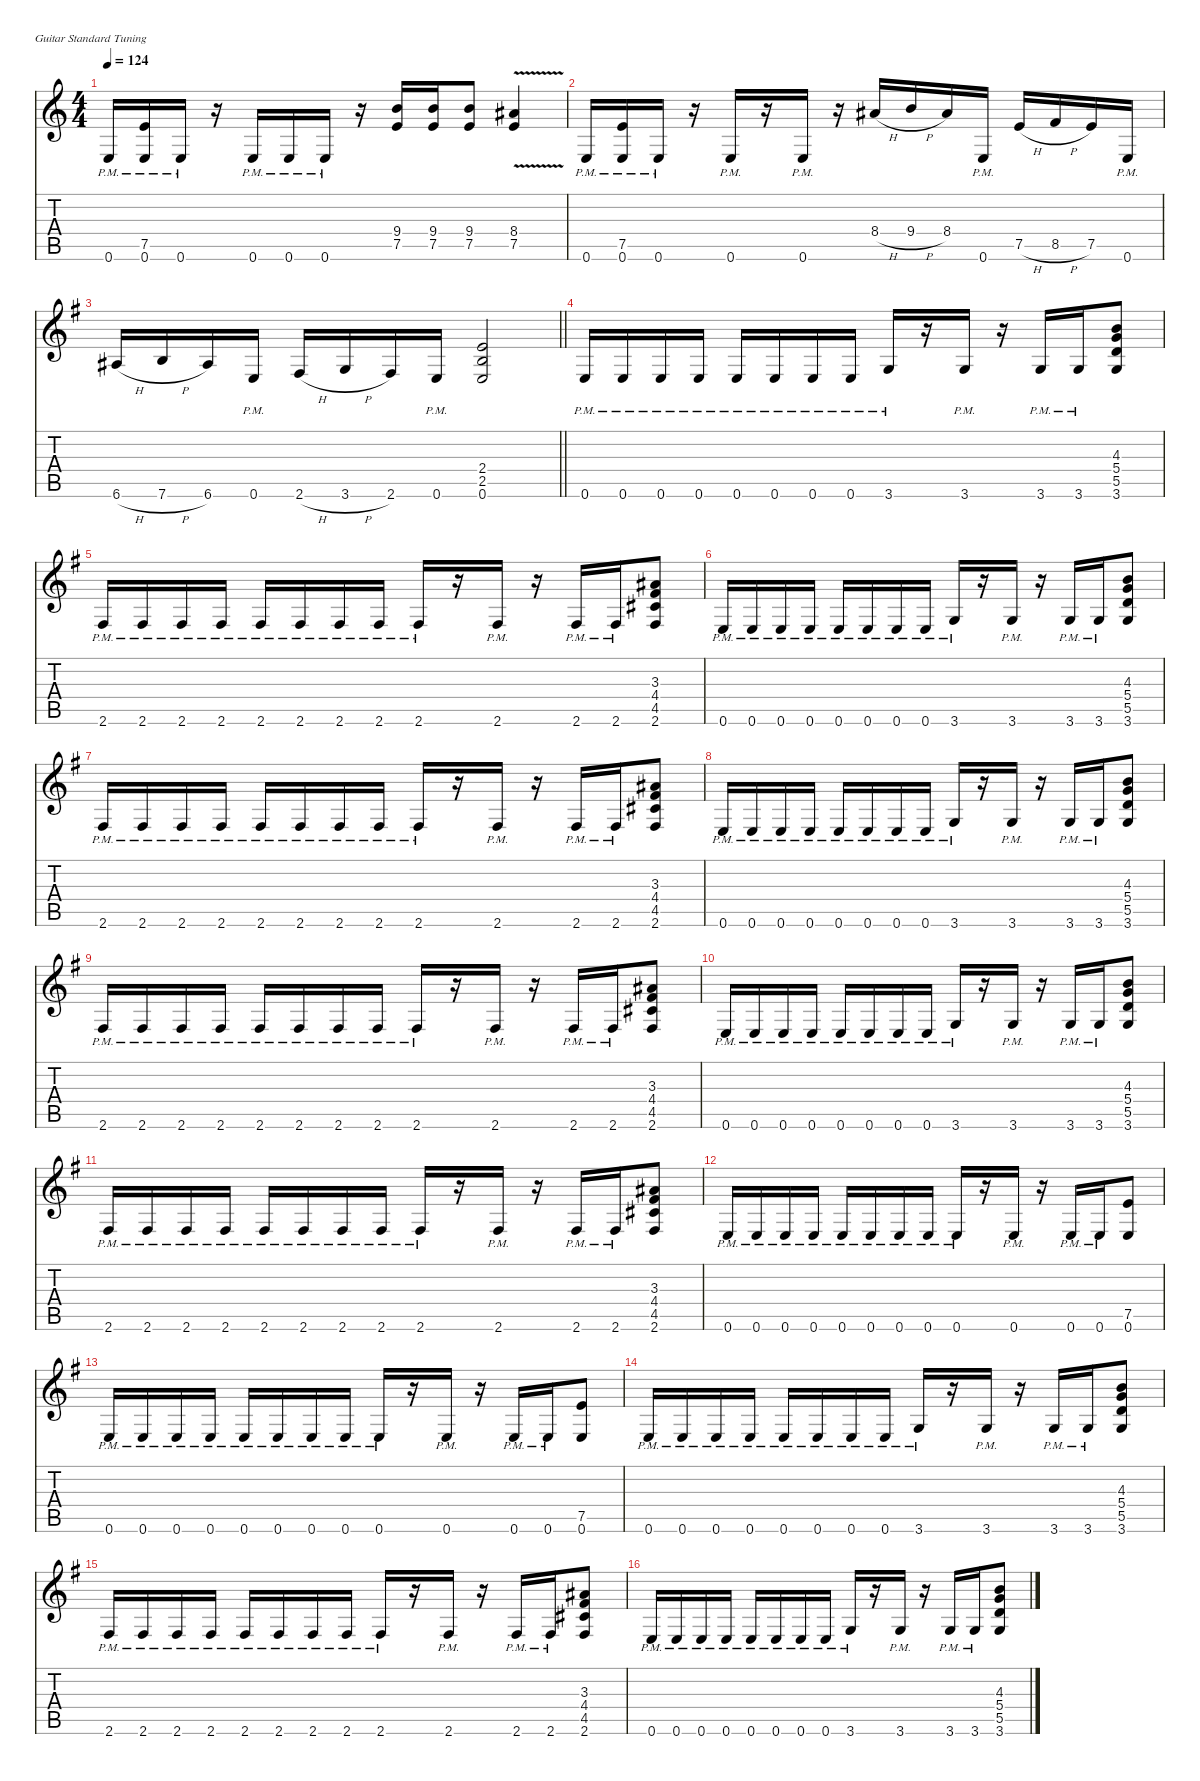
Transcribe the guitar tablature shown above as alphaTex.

\defaultSystemsLayout 4
\hideDynamics
\bracketExtendMode nobrackets
\singleTrackTrackNamePolicy hidden
\multiTrackTrackNamePolicy hidden
\otherSystemsTrackNameOrientation horizontal
\track ("Dist Gtr 1" "dist.guit.") {mute instrument distortionguitar}
\staff {score tabs}
\tuning (E4 B3 G3 D3 A2 E2)
\ts (4 4)
\tempo 124
\clef g2
\ks c
0.6{pm}.16{dy f beam Up} (7.5{pm} 0.6{pm}).16{beam Up} 0.6{pm}.16{beam Up} r.16{beam Up} 0.6{pm}.16{beam Up} 0.6{pm}.16{beam Up} 0.6{pm}.16{beam Up} r.16{beam Up} (9.4 7.5).16{beam Up} (9.4 7.5).16{beam Up} (9.4 7.5).8{beam Up} (8.4{v acc #} 7.5).4{beam Up} |
0.6{pm}.16{beam Up} (7.5{pm} 0.6{pm}).16{beam Up} 0.6{pm}.16{beam Up} r.16{beam Up} 0.6{pm}.16{beam Up} r.16{beam Up} 0.6{pm}.16{beam Up} r.16{beam Up} 8.4{h acc #}.16{beam Up} 9.4{h}.16{beam Up} 8.4{acc #}.16{beam Up} 0.6{pm}.16{beam Up} 7.5{h}.16{beam Up} 8.5{h}.16{beam Up} 7.5.16{beam Up} 0.6{pm}.16{beam Up} |
\barLineRight lightlight
\ks g
6.6{h acc #}.16{beam Up} 7.6{h acc forcenatural}.16{beam Up} 6.6{acc #}.16{beam Up} 0.6{pm acc forcenatural}.16{beam Up} 2.6{h acc #}.16{beam Up} 3.6{h acc forcenatural}.16{beam Up} 2.6{acc #}.16{beam Up} 0.6{pm acc forcenatural}.16{beam Up} (2.4{acc forcenatural} 2.5{acc forcenatural} 0.6{acc forcenatural}).2{beam Up} |
0.6{pm acc forcenatural}.16{beam Up} 0.6{pm acc forcenatural}.16{beam Up} 0.6{pm acc forcenatural}.16{beam Up} 0.6{pm acc forcenatural}.16{beam Up} 0.6{pm acc forcenatural}.16{beam Up} 0.6{pm acc forcenatural}.16{beam Up} 0.6{pm acc forcenatural}.16{beam Up} 0.6{pm acc forcenatural}.16{beam Up} 3.6{pm acc forcenatural}.16{beam Up} r.16{beam Up} 3.6{pm acc forcenatural}.16{beam Up} r.16{beam Up} 3.6{pm acc forcenatural}.16{beam Up} 3.6{pm acc forcenatural}.16{beam Up} (4.3{acc forcenatural} 5.4{acc forcenatural} 5.5{acc forcenatural} 3.6{acc forcenatural}).8{beam Up} |
2.6{pm acc #}.16{beam Up} 2.6{pm acc #}.16{beam Up} 2.6{pm acc #}.16{beam Up} 2.6{pm acc #}.16{beam Up} 2.6{pm acc #}.16{beam Up} 2.6{pm acc #}.16{beam Up} 2.6{pm acc #}.16{beam Up} 2.6{pm acc #}.16{beam Up} 2.6{pm acc #}.16{beam Up} r.16{beam Up} 2.6{pm acc #}.16{beam Up} r.16{beam Up} 2.6{pm acc #}.16{beam Up} 2.6{pm acc #}.16{beam Up} (3.3{acc #} 4.4{acc #} 4.5{acc #} 2.6{acc #}).8{beam Up} |
0.6{pm acc forcenatural}.16{beam Up} 0.6{pm acc forcenatural}.16{beam Up} 0.6{pm acc forcenatural}.16{beam Up} 0.6{pm acc forcenatural}.16{beam Up} 0.6{pm acc forcenatural}.16{beam Up} 0.6{pm acc forcenatural}.16{beam Up} 0.6{pm acc forcenatural}.16{beam Up} 0.6{pm acc forcenatural}.16{beam Up} 3.6{pm acc forcenatural}.16{beam Up} r.16{beam Up} 3.6{pm acc forcenatural}.16{beam Up} r.16{beam Up} 3.6{pm acc forcenatural}.16{beam Up} 3.6{pm acc forcenatural}.16{beam Up} (4.3{acc forcenatural} 5.4{acc forcenatural} 5.5{acc forcenatural} 3.6{acc forcenatural}).8{beam Up} |
2.6{pm acc #}.16{beam Up} 2.6{pm acc #}.16{beam Up} 2.6{pm acc #}.16{beam Up} 2.6{pm acc #}.16{beam Up} 2.6{pm acc #}.16{beam Up} 2.6{pm acc #}.16{beam Up} 2.6{pm acc #}.16{beam Up} 2.6{pm acc #}.16{beam Up} 2.6{pm acc #}.16{beam Up} r.16{beam Up} 2.6{pm acc #}.16{beam Up} r.16{beam Up} 2.6{pm acc #}.16{beam Up} 2.6{pm acc #}.16{beam Up} (3.3{acc #} 4.4{acc #} 4.5{acc #} 2.6{acc #}).8{beam Up} |
0.6{pm acc forcenatural}.16{beam Up} 0.6{pm acc forcenatural}.16{beam Up} 0.6{pm acc forcenatural}.16{beam Up} 0.6{pm acc forcenatural}.16{beam Up} 0.6{pm acc forcenatural}.16{beam Up} 0.6{pm acc forcenatural}.16{beam Up} 0.6{pm acc forcenatural}.16{beam Up} 0.6{pm acc forcenatural}.16{beam Up} 3.6{pm acc forcenatural}.16{beam Up} r.16{beam Up} 3.6{pm acc forcenatural}.16{beam Up} r.16{beam Up} 3.6{pm acc forcenatural}.16{beam Up} 3.6{pm acc forcenatural}.16{beam Up} (4.3{acc forcenatural} 5.4{acc forcenatural} 5.5{acc forcenatural} 3.6{acc forcenatural}).8{beam Up} |
2.6{pm acc #}.16{beam Up} 2.6{pm acc #}.16{beam Up} 2.6{pm acc #}.16{beam Up} 2.6{pm acc #}.16{beam Up} 2.6{pm acc #}.16{beam Up} 2.6{pm acc #}.16{beam Up} 2.6{pm acc #}.16{beam Up} 2.6{pm acc #}.16{beam Up} 2.6{pm acc #}.16{beam Up} r.16{beam Up} 2.6{pm acc #}.16{beam Up} r.16{beam Up} 2.6{pm acc #}.16{beam Up} 2.6{pm acc #}.16{beam Up} (3.3{acc #} 4.4{acc #} 4.5{acc #} 2.6{acc #}).8{beam Up} |
0.6{pm acc forcenatural}.16{beam Up} 0.6{pm acc forcenatural}.16{beam Up} 0.6{pm acc forcenatural}.16{beam Up} 0.6{pm acc forcenatural}.16{beam Up} 0.6{pm acc forcenatural}.16{beam Up} 0.6{pm acc forcenatural}.16{beam Up} 0.6{pm acc forcenatural}.16{beam Up} 0.6{pm acc forcenatural}.16{beam Up} 3.6{pm acc forcenatural}.16{beam Up} r.16{beam Up} 3.6{pm acc forcenatural}.16{beam Up} r.16{beam Up} 3.6{pm acc forcenatural}.16{beam Up} 3.6{pm acc forcenatural}.16{beam Up} (4.3{acc forcenatural} 5.4{acc forcenatural} 5.5{acc forcenatural} 3.6{acc forcenatural}).8{beam Up} |
2.6{pm acc #}.16{beam Up} 2.6{pm acc #}.16{beam Up} 2.6{pm acc #}.16{beam Up} 2.6{pm acc #}.16{beam Up} 2.6{pm acc #}.16{beam Up} 2.6{pm acc #}.16{beam Up} 2.6{pm acc #}.16{beam Up} 2.6{pm acc #}.16{beam Up} 2.6{pm acc #}.16{beam Up} r.16{beam Up} 2.6{pm acc #}.16{beam Up} r.16{beam Up} 2.6{pm acc #}.16{beam Up} 2.6{pm acc #}.16{beam Up} (3.3{acc #} 4.4{acc #} 4.5{acc #} 2.6{acc #}).8{beam Up} |
0.6{pm acc forcenatural}.16{beam Up} 0.6{pm acc forcenatural}.16{beam Up} 0.6{pm acc forcenatural}.16{beam Up} 0.6{pm acc forcenatural}.16{beam Up} 0.6{pm acc forcenatural}.16{beam Up} 0.6{pm acc forcenatural}.16{beam Up} 0.6{pm acc forcenatural}.16{beam Up} 0.6{pm acc forcenatural}.16{beam Up} 0.6{pm acc forcenatural}.16{beam Up} r.16{beam Up} 0.6{pm acc forcenatural}.16{beam Up} r.16{beam Up} 0.6{pm acc forcenatural}.16{beam Up} 0.6{pm acc forcenatural}.16{beam Up} (7.5{acc forcenatural} 0.6{acc forcenatural}).8{beam Up} |
0.6{pm acc forcenatural}.16{beam Up} 0.6{pm acc forcenatural}.16{beam Up} 0.6{pm acc forcenatural}.16{beam Up} 0.6{pm acc forcenatural}.16{beam Up} 0.6{pm acc forcenatural}.16{beam Up} 0.6{pm acc forcenatural}.16{beam Up} 0.6{pm acc forcenatural}.16{beam Up} 0.6{pm acc forcenatural}.16{beam Up} 0.6{pm acc forcenatural}.16{beam Up} r.16{beam Up} 0.6{pm acc forcenatural}.16{beam Up} r.16{beam Up} 0.6{pm acc forcenatural}.16{beam Up} 0.6{pm acc forcenatural}.16{beam Up} (7.5{acc forcenatural} 0.6{acc forcenatural}).8{beam Up} |
0.6{pm acc forcenatural}.16{beam Up} 0.6{pm acc forcenatural}.16{beam Up} 0.6{pm acc forcenatural}.16{beam Up} 0.6{pm acc forcenatural}.16{beam Up} 0.6{pm acc forcenatural}.16{beam Up} 0.6{pm acc forcenatural}.16{beam Up} 0.6{pm acc forcenatural}.16{beam Up} 0.6{pm acc forcenatural}.16{beam Up} 3.6{pm acc forcenatural}.16{beam Up} r.16{beam Up} 3.6{pm acc forcenatural}.16{beam Up} r.16{beam Up} 3.6{pm acc forcenatural}.16{beam Up} 3.6{pm acc forcenatural}.16{beam Up} (4.3{acc forcenatural} 5.4{acc forcenatural} 5.5{acc forcenatural} 3.6{acc forcenatural}).8{beam Up} |
2.6{pm acc #}.16{beam Up} 2.6{pm acc #}.16{beam Up} 2.6{pm acc #}.16{beam Up} 2.6{pm acc #}.16{beam Up} 2.6{pm acc #}.16{beam Up} 2.6{pm acc #}.16{beam Up} 2.6{pm acc #}.16{beam Up} 2.6{pm acc #}.16{beam Up} 2.6{pm acc #}.16{beam Up} r.16{beam Up} 2.6{pm acc #}.16{beam Up} r.16{beam Up} 2.6{pm acc #}.16{beam Up} 2.6{pm acc #}.16{beam Up} (3.3{acc #} 4.4{acc #} 4.5{acc #} 2.6{acc #}).8{beam Up} |
0.6{pm acc forcenatural}.16{beam Up} 0.6{pm acc forcenatural}.16{beam Up} 0.6{pm acc forcenatural}.16{beam Up} 0.6{pm acc forcenatural}.16{beam Up} 0.6{pm acc forcenatural}.16{beam Up} 0.6{pm acc forcenatural}.16{beam Up} 0.6{pm acc forcenatural}.16{beam Up} 0.6{pm acc forcenatural}.16{beam Up} 3.6{pm acc forcenatural}.16{beam Up} r.16{beam Up} 3.6{pm acc forcenatural}.16{beam Up} r.16{beam Up} 3.6{pm acc forcenatural}.16{beam Up} 3.6{pm acc forcenatural}.16{beam Up} (4.3{acc forcenatural} 5.4{acc forcenatural} 5.5{acc forcenatural} 3.6{acc forcenatural}).8{beam Up}
